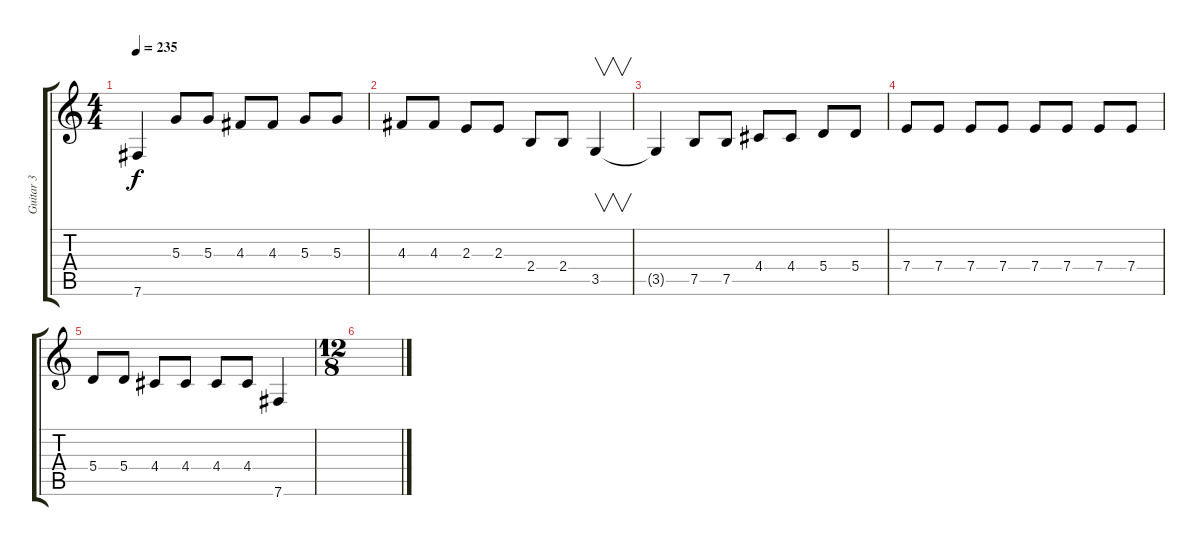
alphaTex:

\track ("Guitar 3" "Guitar 3") {instrument distortionguitar}
\staff {score tabs}
\tuning (B3 Gb3 D3 A2 E2 B1) {hide}
\ts (4 4)
\tempo 235
\clef g2
\ks c
7.6{t}.4{dy f} 5.3.8 5.3.8 4.3.8 4.3.8 5.3.8 5.3.8 |
4.3.8 4.3.8 2.3.8 2.3.8 2.4.8 2.4.8 3.5.4{v} |
3.5{t}.4 7.5.8 7.5.8 4.4.8 4.4.8 5.4.8 5.4.8 |
7.4.8 7.4.8 7.4.8 7.4.8 7.4.8 7.4.8 7.4.8 7.4.8 |
5.4.8 5.4.8 4.4.8 4.4.8 4.4.8 4.4.8 7.6.4 |
\ts (12 8)
